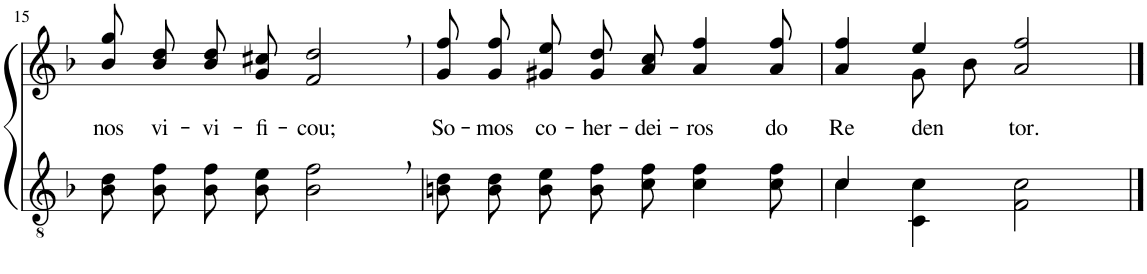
**kern	**kern	**text
*part2	*part1	*part1
*staff2	*staff1	*staff1
*I"Parte III e IV	*I"Parte I e II	*
!!LO:PB:g=z
*clefGv2	*clefG2	*
*Trd3c5	*Trd3c5	*
*k[b-]	*k[b-]	*
*M4/4	*M4/4	*
=15	=15	=15
!	!	!LO:LY:b
8B-\ 8d\L	8b-\ 8gg\L	nos
!	!	!LO:LY:b
8B-\ 8f\J	8b-\ 8dd\J	vi-
!	!	!LO:LY:b
8B-\ 8f\L	8b-\ 8dd\L	-vi-
!	!	!LO:LY:b
8B-\ 8e\J	8g\ 8cc#X\J	-fi-
!	!	!LO:LY:b
2B-\, 2f\,	2f/, 2dd/,	-cou;
=16	=16	=16
!	!	!LO:LY:b
8Bn\ 8d\L	8g\ 8ff\L	So-
!	!	!LO:LY:b
8B\ 8d\J	8g\ 8ff\J	-mos
!	!	!LO:LY:b
8B\ 8e\L	8g#X\ 8ee\L	co-
!	!	!LO:LY:b
8B\ 8f\J	8g#\ 8dd\J	-her-
!	!	!LO:LY:b
8c\ 8f\	8a/ 8cc/	-dei-
!	!	!LO:LY:b
4c\ 4f\	4a/ 4ff/	-ros
!	!	!LO:LY:b
8c\ 8f\	8a/ 8ff/	do
=17	=17	=17
*^	*	*
!	!	!	!LO:LY:b
*	*	*^	*
4c/	4c\	4a/ 4ff/	4ryy	Re-
!	!	!	!	!LO:LY:b
2.ryy	4C\ 4c\	4ee/	8g\L	-den-
.	.	.	8b-\J	.
!	!	!	!	!LO:LY:b
.	2F\ 2c\	2a/ 2ff/	2ryy	-tor.
*v	*v	*	*	*
*	*v	*v	*
==	==	==
*-	*-	*-
